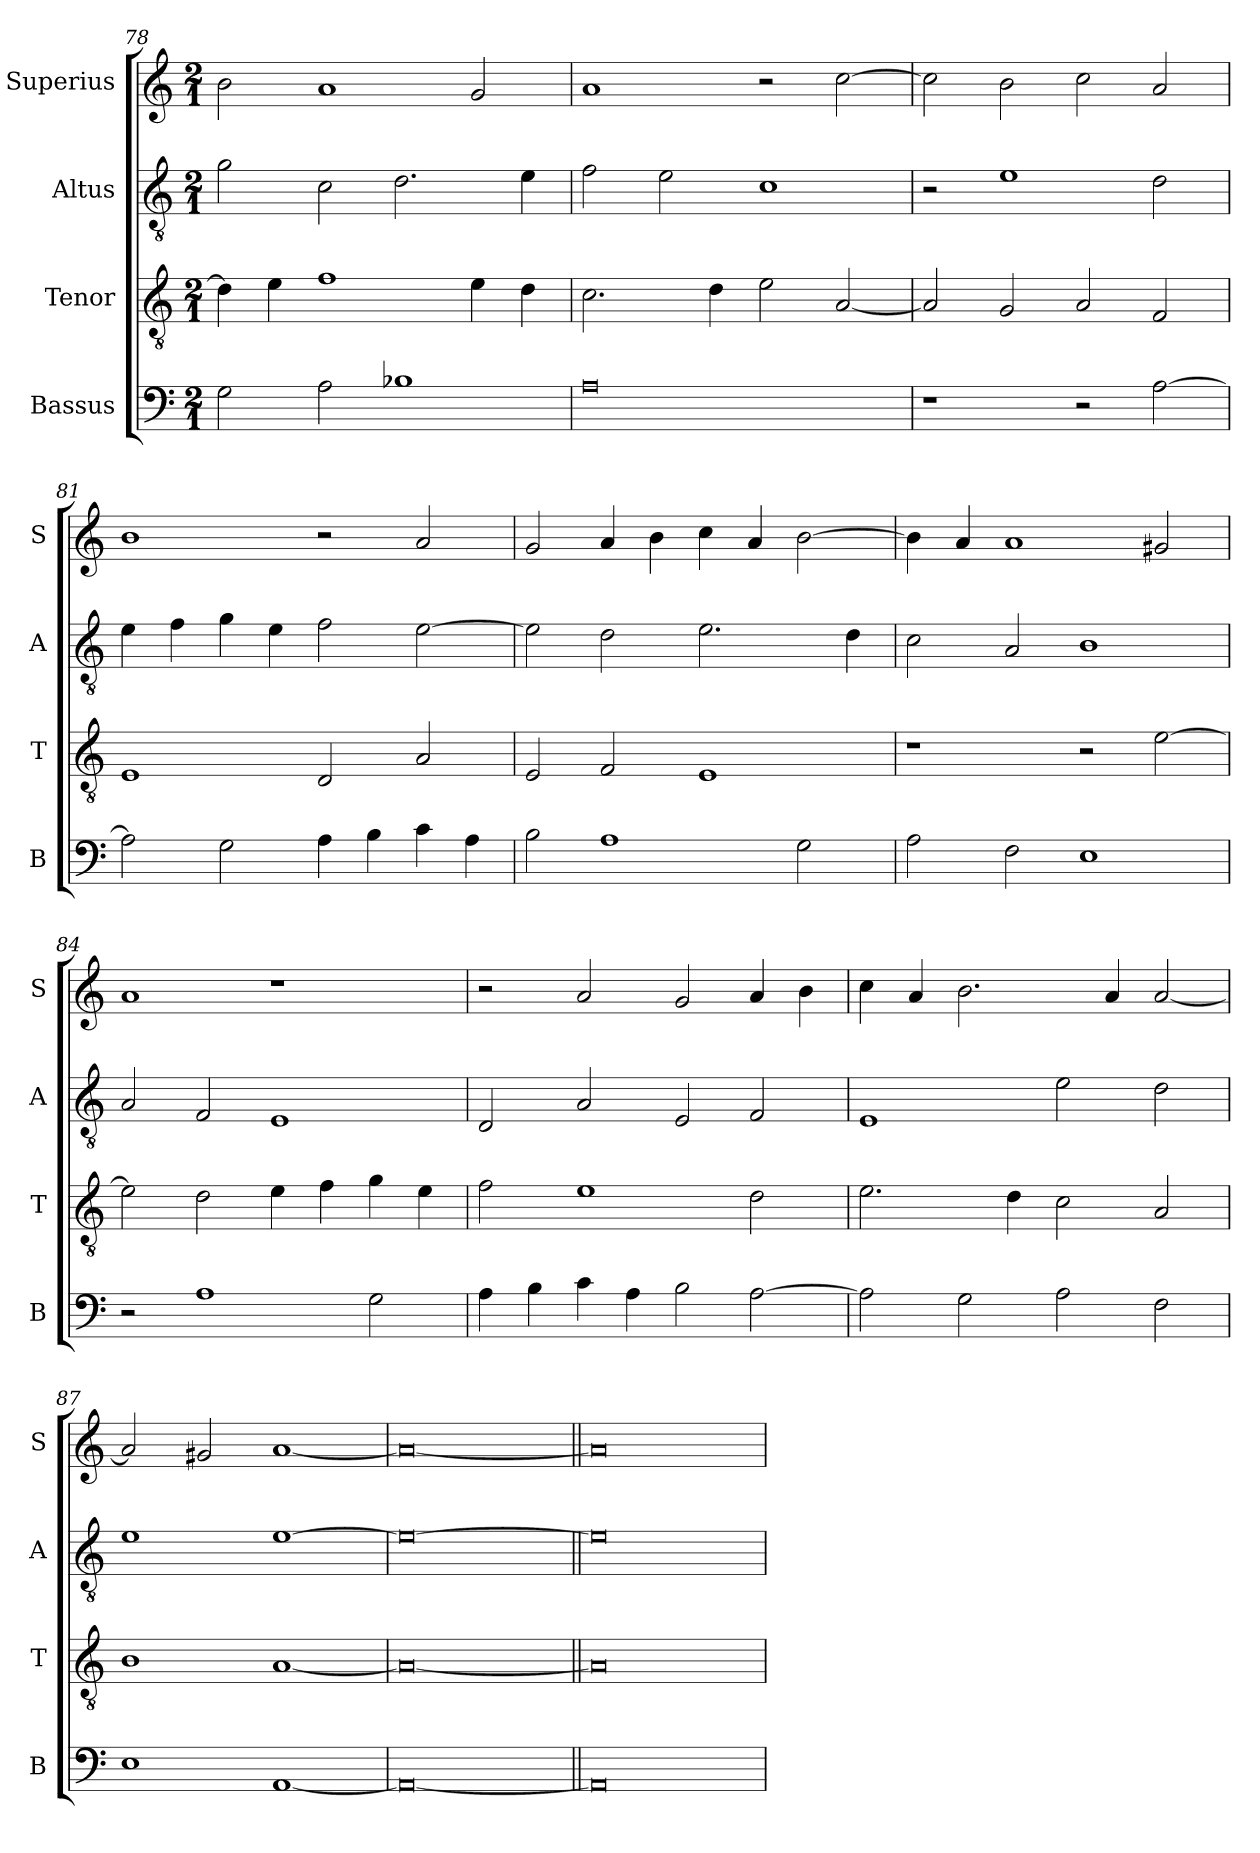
**kern	**kern	**kern	**kern
*part4	*part3	*part2	*part1
*staff4	*staff3	*staff2	*staff1
*I"Bassus	*I"Tenor	*I"Altus	*I"Superius
*I'B	*I'T	*I'A	*I'S
*clefF4	*clefGv2	*clefGv2	*clefG2
*k[]	*k[]	*k[]	*k[]
*C:	*C:	*C:	*C:
*M2/1	*M2/1	*M2/1	*M2/1
=78	=78	=78	=78
2G	4d]	2g	2b
.	4e	.	.
2A	1f	2c	1a
1B-X	.	2.d	.
.	4e	.	2g
.	4d	4e	.
=79	=79	=79	=79
0A	2.c	2f	1a
.	.	2e	.
.	4d	.	.
.	2e	1c	2r
.	[2A	.	[2cc
=80	=80	=80	=80
1r	2A]	2r	2cc]
.	2G	1e	2b
2r	2A	.	2cc
[2A	2F	2d	2a
=81	=81	=81	=81
2A]	1E	4e	1b
.	.	4f	.
2G	.	4g	.
.	.	4e	.
4A	2D	2f	2r
4B	.	.	.
4c	2A	[2e	2a
4A	.	.	.
=82	=82	=82	=82
2B	2E	2e]	2g
1A	2F	2d	4a
.	.	.	4b
.	1E	2.e	4cc
.	.	.	4a
2G	.	.	[2b
.	.	4d	.
=83	=83	=83	=83
2A	1r	2c	4b]
.	.	.	4a
2F	.	2A	1a
1E	2r	1B	.
.	[2e	.	2g#X
=84	=84	=84	=84
2r	2e]	2A	1a
1A	2d	2F	.
.	4e	1E	1r
.	4f	.	.
2G	4g	.	.
.	4e	.	.
=85	=85	=85	=85
4A	2f	2D	2r
4B	.	.	.
4c	1e	2A	2a
4A	.	.	.
2B	.	2E	2g
[2A	2d	2F	4a
.	.	.	4b
=86	=86	=86	=86
2A]	2.e	1E	4cc
.	.	.	4a
2G	.	.	2.b
.	4d	.	.
2A	2c	2e	.
.	.	.	4a
2F	2A	2d	[2a
=87	=87	=87	=87
1E	1B	1e	2a]
.	.	.	2g#X
[1AA	[1A	[1e	[1a
=	=	=	=
0AA_	0A_	0e_	0a_
=1||	=1||	=1||	=1||
0AA]	0A]	0e]	0a]
=	=	=	=
*-	*-	*-	*-
